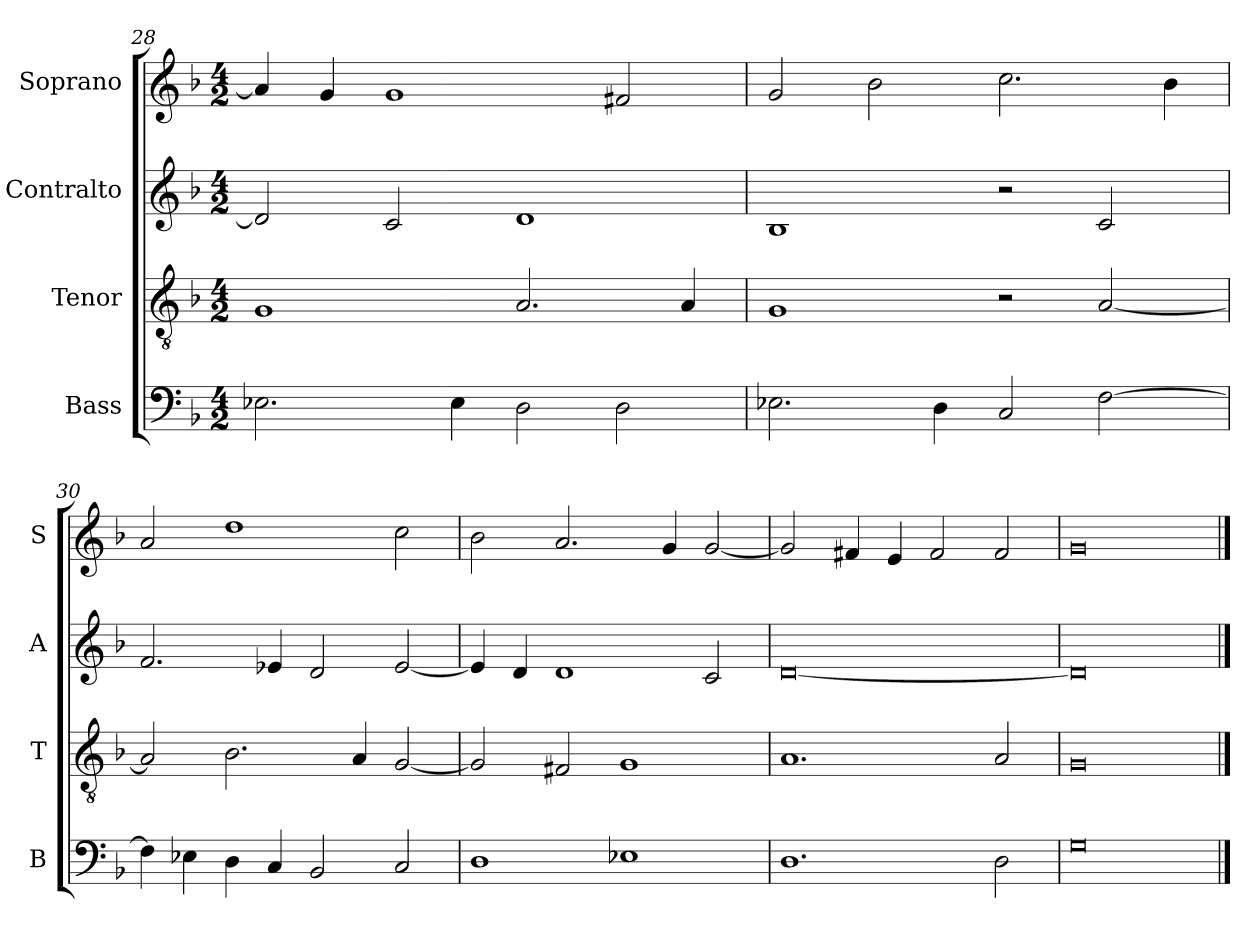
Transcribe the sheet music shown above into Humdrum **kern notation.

**kern	**kern	**kern	**kern
*part4	*part3	*part2	*part1
*staff4	*staff3	*staff2	*staff1
*I"Bass	*I"Tenor	*I"Contralto	*I"Soprano
*I'B	*I'T	*I'A	*I'S
*clefF4	*clefGv2	*clefG2	*clefG2
*k[b-]	*k[b-]	*k[b-]	*k[b-]
*G:dor	*G:dor	*G:dor	*G:dor
*M4/2	*M4/2	*M4/2	*M4/2
=28	=28	=28	=28
2.E-X	1G	2d]	4a]
.	.	.	4g
.	.	2c	1g
4E-	.	.	.
2D	2.A	1d	.
2D	.	.	2f#X
.	4A	.	.
=29	=29	=29	=29
2.E-X	1G	1B-	2g
.	.	.	2b-
4D	.	.	.
2C	2r	2r	2.cc
[2F	[2A	2c	.
.	.	.	4b-
=30	=30	=30	=30
4F]	2A]	2.f	2a
4E-X	.	.	.
4D	2.B-	.	1dd
4C	.	4e-X	.
2BB-	.	2d	.
.	4A	.	.
2C	[2G	[2e-	2cc
=31	=31	=31	=31
1D	2G]	4e-]	2b-
.	.	4d	.
.	2F#X	1d	2.a
1E-X	1G	.	.
.	.	.	4g
.	.	2c	[2g
=32	=32	=32	=32
1.D	1.A	[0d	2g]
.	.	.	4f#X
.	.	.	4e
.	.	.	2f#
2D	2A	.	2f#
=33	=33	=33	=33
0G	0G	0d]	0g
==	==	==	==
*-	*-	*-	*-
